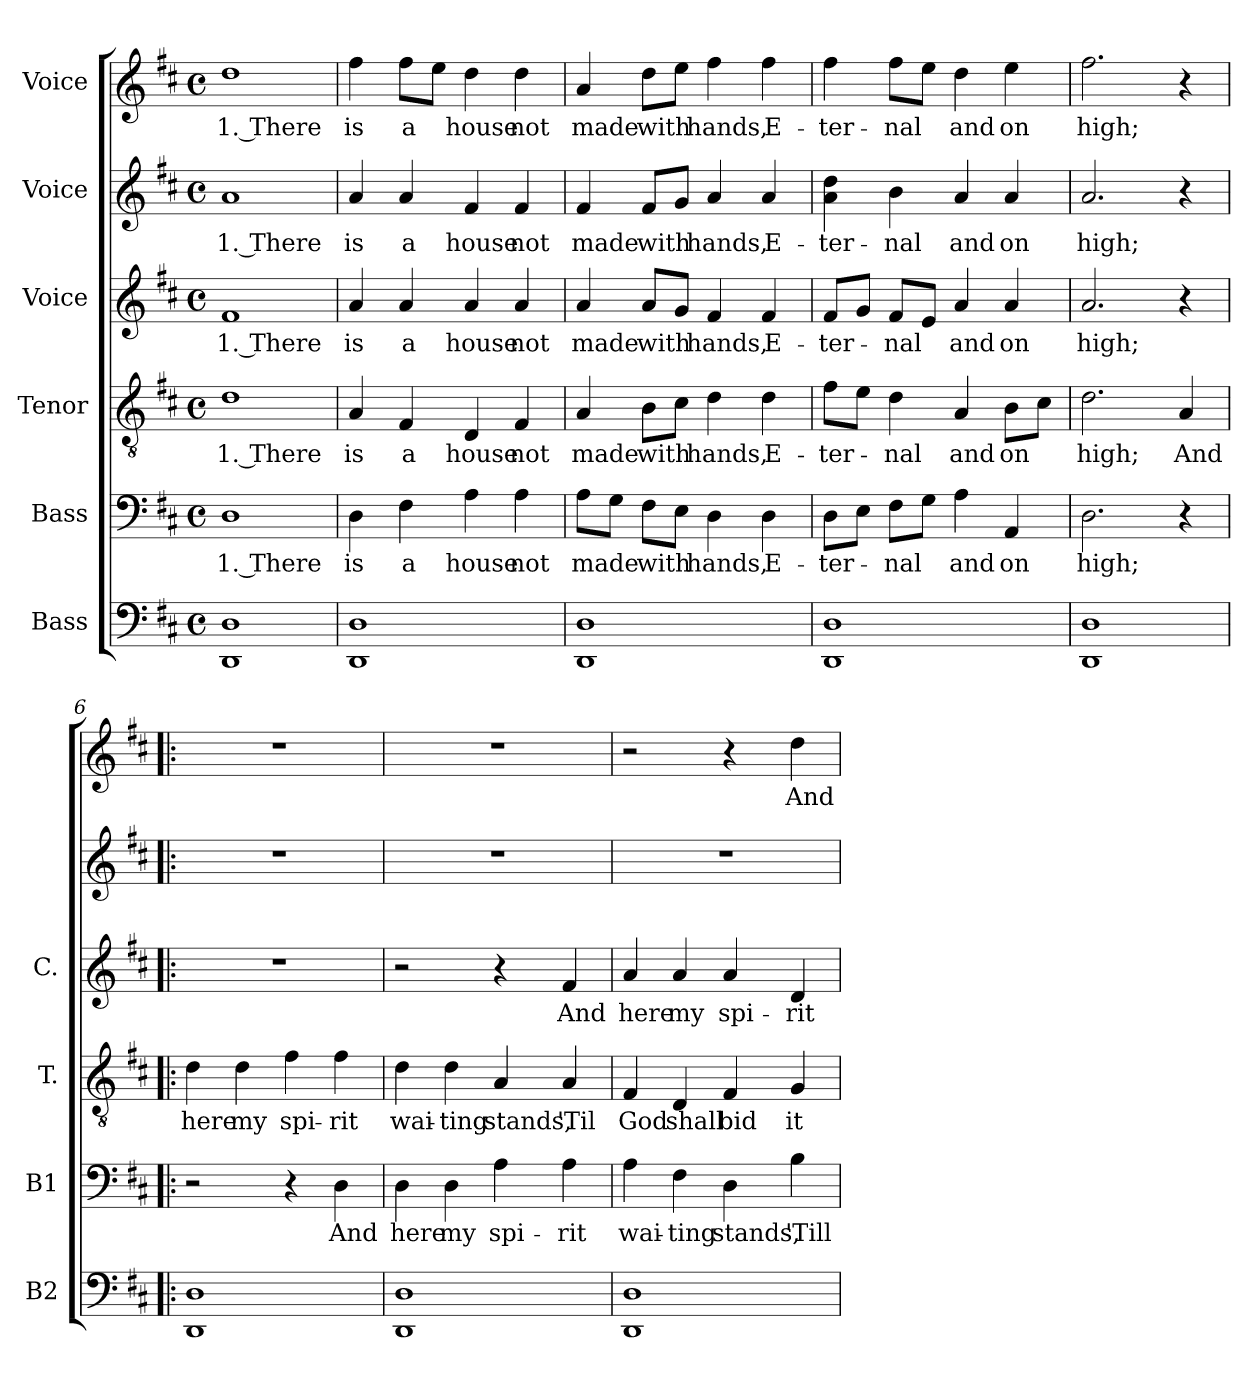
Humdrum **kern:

**kern	**kern	**text	**kern	**text	**kern	**text	**kern	**text	**kern	**text
*part6	*part5	*part5	*part4	*part4	*part3	*part3	*part2	*part2	*part1	*part1
*staff6	*staff5	*staff5	*staff4	*staff4	*staff3	*staff3	*staff2	*staff2	*staff1	*staff1
*I"Bass	*I"Bass	*	*I"Tenor	*	*I"Voice	*	*I"Voice	*	*I"Voice	*
*I'B2	*I'B1	*	*I'T.	*	*I'C.	*	*	*	*	*
*clefF4	*clefF4	*	*clefGv2	*	*clefG2	*	*clefG2	*	*clefG2	*
*k[f#c#]	*k[f#c#]	*	*k[f#c#]	*	*k[f#c#]	*	*k[f#c#]	*	*k[f#c#]	*
*M4/4	*M4/4	*	*M4/4	*	*M4/4	*	*M4/4	*	*M4/4	*
*met(c)	*met(c)	*	*met(c)	*	*met(c)	*	*met(c)	*	*met(c)	*
=1	=1	=1	=1	=1	=1	=1	=1	=1	=1	=1
*^	*	*	*	*	*	*	*	*	*	*
1D	1DD	1D	1. There	1d	1. There	1f#	1. There	1a	1. There	1dd	1. There
=2	=2	=2	=2	=2	=2	=2	=2	=2	=2	=2	=2
1D	1DD	4D\	is	4A/	is	4a/	is	4a/	is	4ff#\	is
.	.	4F#\	a	4F#/	a	4a/	a	4a/	a	8ff#\L	a
.	.	.	.	.	.	.	.	.	.	8ee\J	.
.	.	4A\	house	4D/	house	4a/	house	4f#/	house	4dd\	house
.	.	4A\	not	4F#/	not	4a/	not	4f#/	not	4dd\	not
=3	=3	=3	=3	=3	=3	=3	=3	=3	=3	=3	=3
1D	1DD	8A\L	made	4A/	made	4a/	made	4f#/	made	4a/	made
.	.	8G\J	.	.	.	.	.	.	.	.	.
.	.	8F#\L	with	8B\L	with	8a/L	with	8f#/L	with	8dd\L	with
.	.	8E\J	.	8c#\J	.	8g/J	.	8g/J	.	8ee\J	.
.	.	4D\	hands,	4d\	hands,	4f#/	hands,	4a/	hands,	4ff#\	hands,
.	.	4D\	E-	4d\	E-	4f#/	E-	4a/	E-	4ff#\	E-
=4	=4	=4	=4	=4	=4	=4	=4	=4	=4	=4	=4
1D	1DD	8D\L	-ter-	8f#\L	-ter-	8f#/L	-ter-	4a\ 4dd\	-ter-	4ff#\	-ter-
.	.	8E\J	.	8e\J	.	8g/J	.	.	.	.	.
.	.	8F#\L	-nal	4d\	-nal	8f#/L	-nal	4b\	-nal	8ff#\L	-nal
.	.	8G\J	.	.	.	8e/J	.	.	.	8ee\J	.
.	.	4A\	and	4A/	and	4a/	and	4a/	and	4dd\	and
.	.	4AA/	on	8B\L	on	4a/	on	4a/	on	4ee\	on
.	.	.	.	8c#\J	.	.	.	.	.	.	.
=5	=5	=5	=5	=5	=5	=5	=5	=5	=5	=5	=5
1D	1DD	2.D\	high;	2.d\	high;	2.a/	high;	2.a/	high;	2.ff#\	high;
.	.	4r	.	4A/	And	4r	.	4r	.	4r	.
=6!|:	=6!|:	=6!|:	=6!|:	=6!|:	=6!|:	=6!|:	=6!|:	=6!|:	=6!|:	=6!|:	=6!|:
1D	1DD	2r	.	4d\	here	1r	.	1r	.	1r	.
.	.	.	.	4d\	my	.	.	.	.	.	.
.	.	4r	.	4f#\	spi-	.	.	.	.	.	.
.	.	4D\	And	4f#\	-rit	.	.	.	.	.	.
=7	=7	=7	=7	=7	=7	=7	=7	=7	=7	=7	=7
1D	1DD	4D\	here	4d\	wai-	2r	.	1r	.	1r	.
.	.	4D\	my	4d\	-ting	.	.	.	.	.	.
.	.	4A\	spi-	4A/	stands,	4r	.	.	.	.	.
.	.	4A\	-rit	4A/	'Til	4f#/	And	.	.	.	.
!!LO:LB:g=z
=8	=8	=8	=8	=8	=8	=8	=8	=8	=8	=8	=8
1D	1DD	4A\	wai-	4F#/	God	4a/	here	1r	.	2r	.
.	.	4F#\	-ting	4D/	shall	4a/	my	.	.	.	.
.	.	4D\	stands,	4F#/	bid	4a/	spi-	.	.	4r	.
.	.	4B\	'Till	4G/	it	4d/	-rit	.	.	4dd\	And
*v	*v	*	*	*	*	*	*	*	*	*	*
=	=	=	=	=	=	=	=	=	=	=
*-	*-	*-	*-	*-	*-	*-	*-	*-	*-	*-
